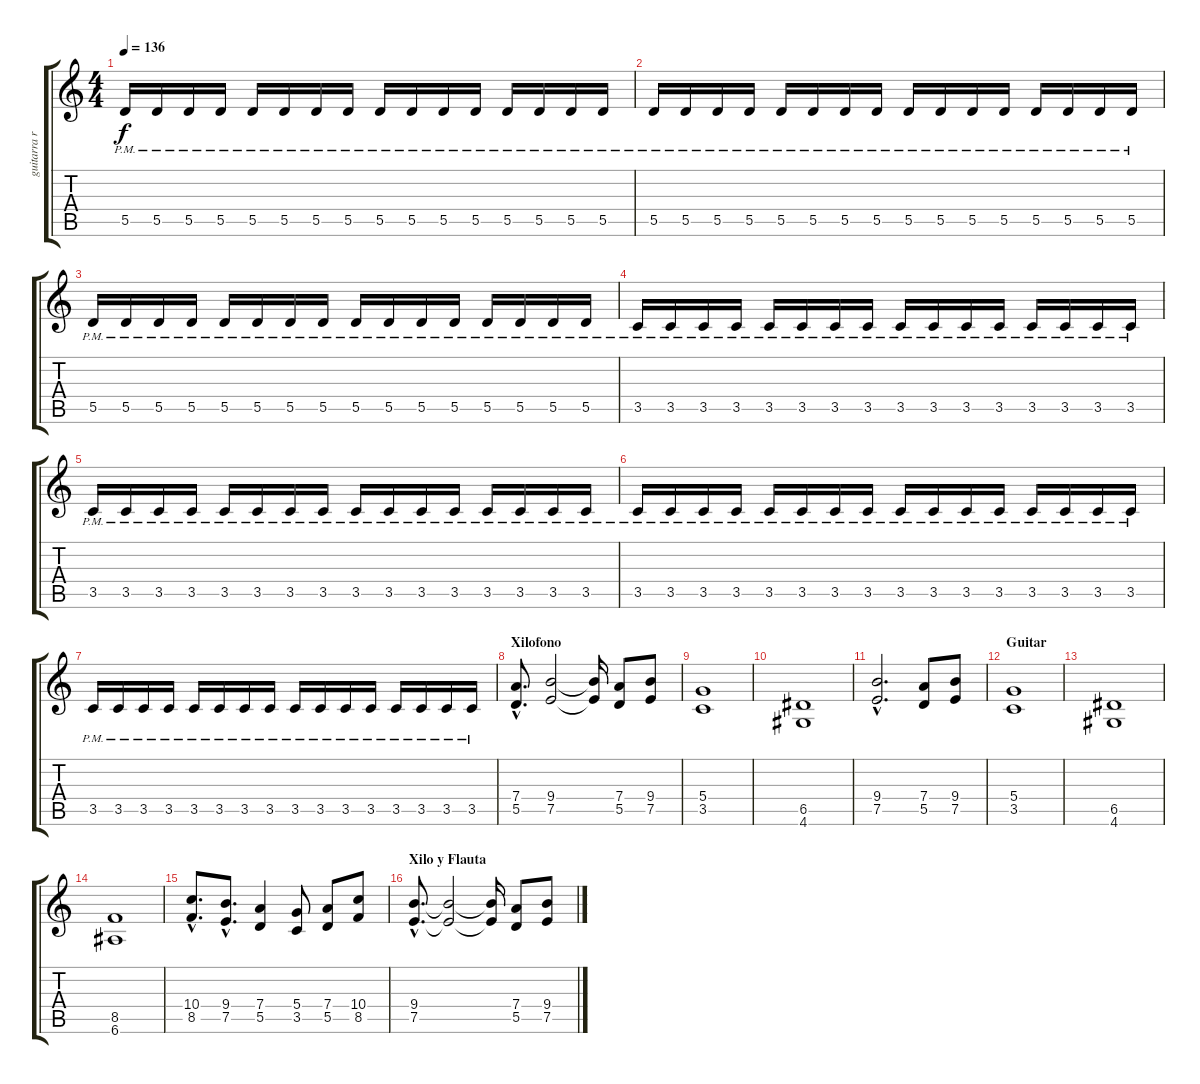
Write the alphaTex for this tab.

\track ("guitarra ritmica" "guitarra r") {instrument distortionguitar}
\staff {score tabs}
\tuning (E4 B3 G3 D3 A2 E2) {hide}
\ts (4 4)
\tempo 136
\clef g2
\ks c
5.5{pm}.16{dy f} 5.5{pm}.16 5.5{pm}.16 5.5{pm}.16 5.5{pm}.16 5.5{pm}.16 5.5{pm}.16 5.5{pm}.16 5.5{pm}.16 5.5{pm}.16 5.5{pm}.16 5.5{pm}.16 5.5{pm}.16 5.5{pm}.16 5.5{pm}.16 5.5{pm}.16 |
5.5{pm}.16 5.5{pm}.16 5.5{pm}.16 5.5{pm}.16 5.5{pm}.16 5.5{pm}.16 5.5{pm}.16 5.5{pm}.16 5.5{pm}.16 5.5{pm}.16 5.5{pm}.16 5.5{pm}.16 5.5{pm}.16 5.5{pm}.16 5.5{pm}.16 5.5{pm}.16 |
5.5{pm}.16 5.5{pm}.16 5.5{pm}.16 5.5{pm}.16 5.5{pm}.16 5.5{pm}.16 5.5{pm}.16 5.5{pm}.16 5.5{pm}.16 5.5{pm}.16 5.5{pm}.16 5.5{pm}.16 5.5{pm}.16 5.5{pm}.16 5.5{pm}.16 5.5{pm}.16 |
\section ("" "")
3.5{pm}.16 3.5{pm}.16 3.5{pm}.16 3.5{pm}.16 3.5{pm}.16 3.5{pm}.16 3.5{pm}.16 3.5{pm}.16 3.5{pm}.16 3.5{pm}.16 3.5{pm}.16 3.5{pm}.16 3.5{pm}.16 3.5{pm}.16 3.5{pm}.16 3.5{pm}.16 |
3.5{pm}.16 3.5{pm}.16 3.5{pm}.16 3.5{pm}.16 3.5{pm}.16 3.5{pm}.16 3.5{pm}.16 3.5{pm}.16 3.5{pm}.16 3.5{pm}.16 3.5{pm}.16 3.5{pm}.16 3.5{pm}.16 3.5{pm}.16 3.5{pm}.16 3.5{pm}.16 |
3.5{pm}.16 3.5{pm}.16 3.5{pm}.16 3.5{pm}.16 3.5{pm}.16 3.5{pm}.16 3.5{pm}.16 3.5{pm}.16 3.5{pm}.16 3.5{pm}.16 3.5{pm}.16 3.5{pm}.16 3.5{pm}.16 3.5{pm}.16 3.5{pm}.16 3.5{pm}.16 |
3.5{pm}.16 3.5{pm}.16 3.5{pm}.16 3.5{pm}.16 3.5{pm}.16 3.5{pm}.16 3.5{pm}.16 3.5{pm}.16 3.5{pm}.16 3.5{pm}.16 3.5{pm}.16 3.5{pm}.16 3.5{pm}.16 3.5{pm}.16 3.5{pm}.16 3.5{pm}.16 |
\section ("" "Xilofono")
(7.4 5.5{hac}).8{d} (9.4 7.5).2 (9.4{t} 7.5{t}).16 (7.4 5.5).8 (9.4 7.5).8 |
(5.4 3.5).1 |
(6.5 4.6).1 |
(9.4{hac} 7.5{hac}).2{d} (7.4 5.5).8 (9.4 7.5).8 |
\section ("" "Guitar")
(5.4 3.5).1 |
(6.5 4.6).1 |
(8.5 6.6).1 |
(10.4{hac} 8.5{hac}).8{d} (9.4{hac} 7.5{hac}).8{d} (7.4 5.5).4 (5.4 3.5).8 (7.4 5.5).8 (10.4 8.5).8 |
\section ("" "Xilo y Flauta")
(9.4 7.5{hac}).8{d} (9.4{t} 7.5{t}).2 (9.4{t} 7.5{t}).16 (7.4 5.5).8 (9.4 7.5).8
